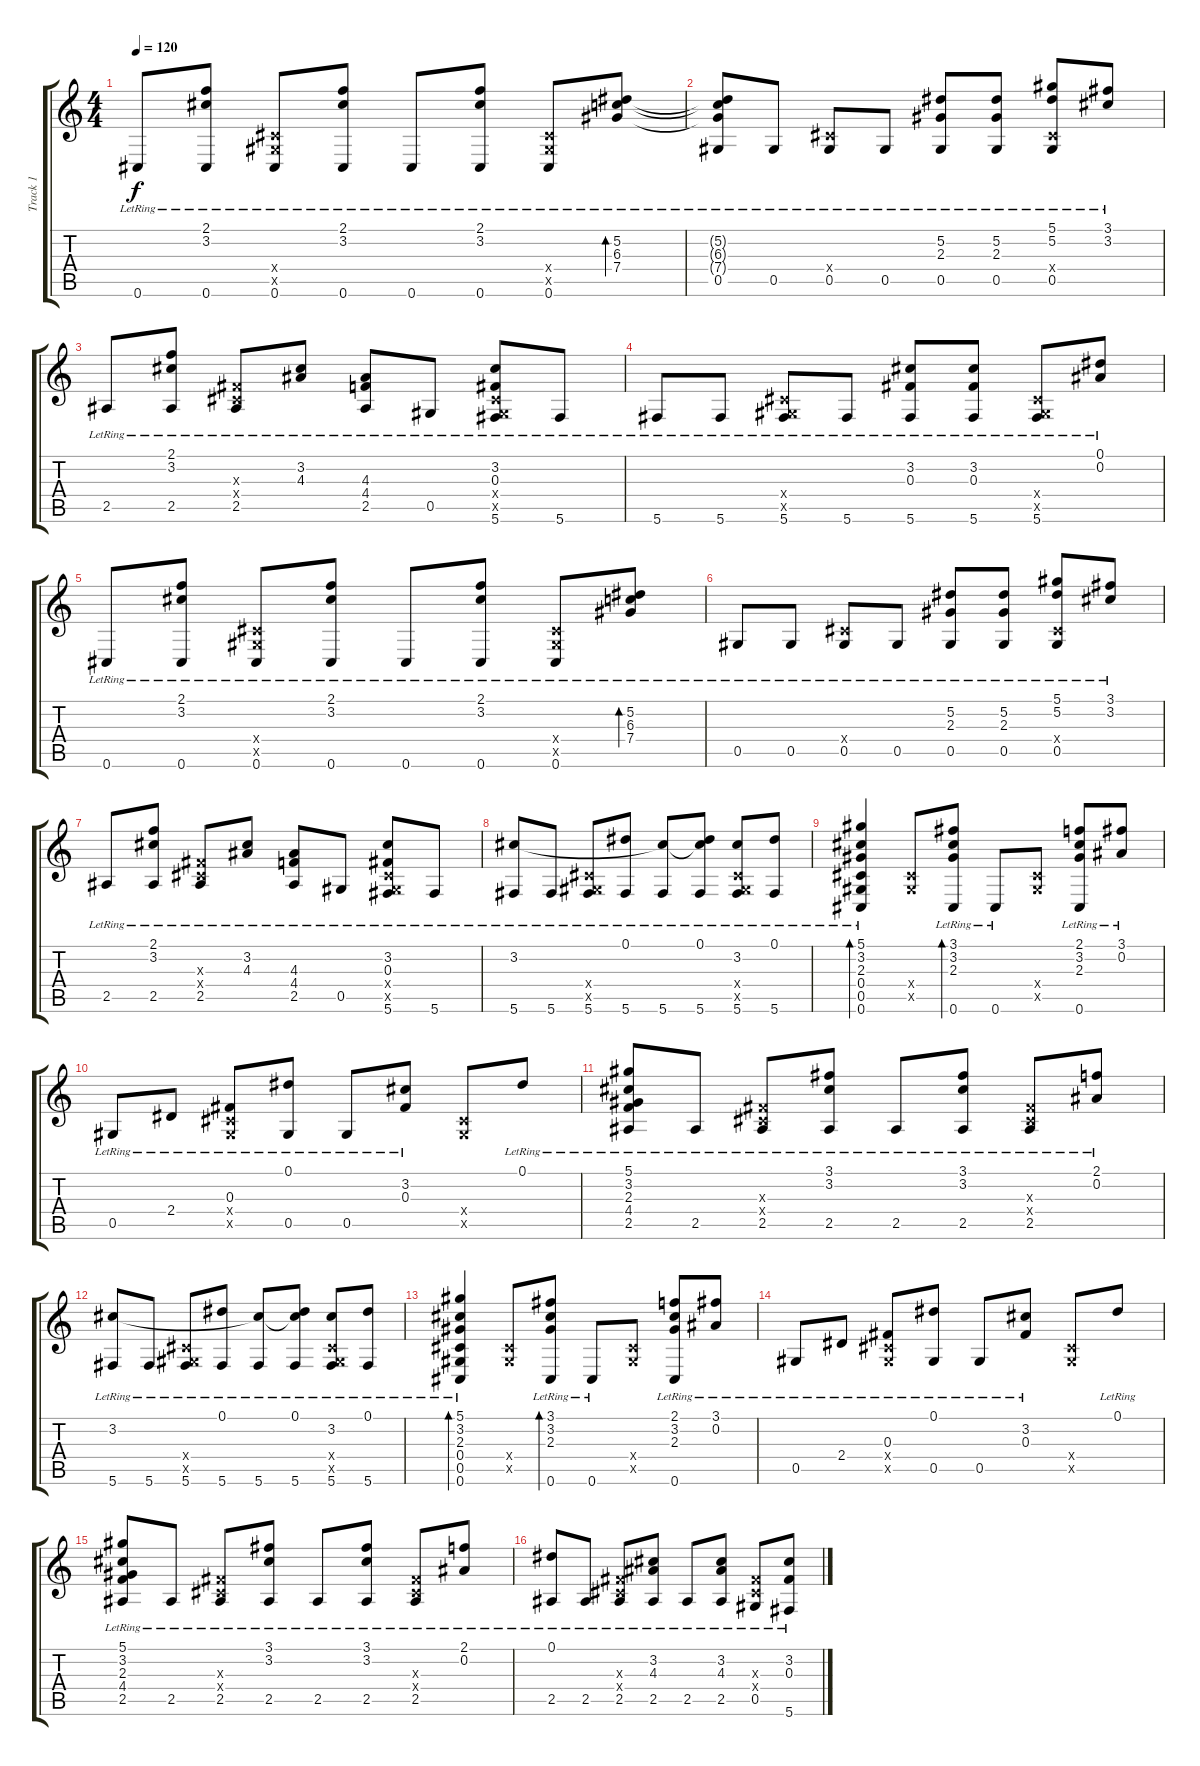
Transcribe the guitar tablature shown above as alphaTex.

\track ("Track 1" "Track 1") {instrument acousticguitarsteel}
\staff {score tabs}
\tuning (Eb4 Bb3 Gb3 Db3 Ab2 Db2) {hide}
\ts (4 4)
\tempo 120
\clef g2
\ks c
0.6{lr}.8{dy f} (2.1{lr} 3.2{lr} 0.6{lr}).8 (0.4{x} 0.5{x} 0.6{lr}).8 (2.1{lr} 3.2{lr} 0.6{lr}).8 0.6{lr}.8 (2.1{lr} 3.2{lr} 0.6{lr}).8 (0.4{x} 0.5{x} 0.6{lr}).8 (5.2{lr} 6.3{lr} 7.4{lr}).8{bd 240} |
(5.2{t} 6.3{t} 7.4{t} 0.5{lr}).8 0.5{lr}.8 (0.4{x} 0.5{lr}).8 0.5{lr}.8 (5.2{lr} 2.3{lr} 0.5{lr}).8 (5.2{lr} 2.3{lr} 0.5{lr}).8 (5.1{lr} 5.2{lr} 0.4{x} 0.5{lr}).8 (3.1{lr} 3.2{lr}).8 |
2.5{lr}.8 (2.1{lr} 3.2{lr} 2.5{lr}).8 (0.3{x} 0.4{x} 2.5{lr}).8 (3.2{lr} 4.3{lr}).8 (4.3{lr} 4.4{lr} 2.5{lr}).8 0.5{lr}.8 (3.2{lr} 0.3{lr} 0.4{x} 0.5{x} 5.6{lr}).8 5.6{lr}.8 |
5.6{lr}.8 5.6{lr}.8 (0.4{x} 0.5{x} 5.6{lr}).8 5.6{lr}.8 (3.2{lr} 0.3{lr} 5.6{lr}).8 (3.2{lr} 0.3{lr} 5.6{lr}).8 (0.4{x} 0.5{x} 5.6{lr}).8 (0.1{lr} 0.2{lr}).8 |
0.6{lr}.8 (2.1{lr} 3.2{lr} 0.6{lr}).8 (0.4{x} 0.5{x} 0.6{lr}).8 (2.1{lr} 3.2{lr} 0.6{lr}).8 0.6{lr}.8 (2.1{lr} 3.2{lr} 0.6{lr}).8 (0.4{x} 0.5{x} 0.6{lr}).8 (5.2{lr} 6.3{lr} 7.4{lr}).8{bd 240} |
0.5{lr}.8 0.5{lr}.8 (0.4{x} 0.5{lr}).8 0.5{lr}.8 (5.2{lr} 2.3{lr} 0.5{lr}).8 (5.2{lr} 2.3{lr} 0.5{lr}).8 (5.1{lr} 5.2{lr} 0.4{x} 0.5{lr}).8 (3.1{lr} 3.2{lr}).8 |
2.5{lr}.8 (2.1{lr} 3.2{lr} 2.5{lr}).8 (0.3{x} 0.4{x} 2.5{lr}).8 (3.2{lr} 4.3{lr}).8 (4.3{lr} 4.4{lr} 2.5{lr}).8 0.5{lr}.8 (3.2{lr} 0.3{lr} 0.4{x} 0.5{x} 5.6{lr}).8 5.6{lr}.8 |
(3.2{lr} 5.6{lr}).8 5.6{lr}.8 (0.4{x} 0.5{x} 5.6{lr}).8 (0.1{lr} 5.6{lr}).8 (3.2{t} 5.6{lr}).8 (0.1{lr} 3.2{t} 5.6{lr}).8 (3.2{lr} 0.4{x} 0.5{x} 5.6{lr}).8 (0.1{lr} 5.6{lr}).8 |
(5.1{lr} 3.2{lr} 2.3{lr} 0.4{lr} 0.5{lr} 0.6{lr}).4{bd 30} (0.4{x} 0.5{x}).8 (3.1{lr} 3.2{lr} 2.3{lr} 0.6{lr}).8{bd 240} 0.6{lr}.8 (0.4{x} 0.5{x}).8 (2.1{lr} 3.2{lr} 2.3{lr} 0.6{lr}).8 (3.1{lr} 0.2{lr}).8 |
0.5{lr}.8 2.4{lr}.8 (0.3{lr} 0.4{x} 0.5{x}).8 (0.1{lr} 0.5{lr}).8 0.5{lr}.8 (3.2{lr} 0.3{lr}).8 (0.4{x} 0.5{x}).8 0.1{lr}.8 |
(5.1{lr} 3.2{lr} 2.3{lr} 4.4{lr} 2.5{lr}).8 2.5{lr}.8 (0.3{x} 0.4{x} 2.5{lr}).8 (3.1{lr} 3.2{lr} 2.5{lr}).8 2.5{lr}.8 (3.1{lr} 3.2{lr} 2.5{lr}).8 (0.3{x} 0.4{x} 2.5{lr}).8 (2.1{lr} 0.2{lr}).8 |
(3.2{lr} 5.6{lr}).8 5.6{lr}.8 (0.4{x} 0.5{x} 5.6{lr}).8 (0.1{lr} 5.6{lr}).8 (3.2{t} 5.6{lr}).8 (0.1{lr} 3.2{t} 5.6{lr}).8 (3.2{lr} 0.4{x} 0.5{x} 5.6{lr}).8 (0.1{lr} 5.6{lr}).8 |
(5.1{lr} 3.2{lr} 2.3{lr} 0.4{lr} 0.5{lr} 0.6{lr}).4{bd 30} (0.4{x} 0.5{x}).8 (3.1{lr} 3.2{lr} 2.3{lr} 0.6{lr}).8{bd 240} 0.6{lr}.8 (0.4{x} 0.5{x}).8 (2.1{lr} 3.2{lr} 2.3{lr} 0.6{lr}).8 (3.1{lr} 0.2{lr}).8 |
0.5{lr}.8 2.4{lr}.8 (0.3{lr} 0.4{x} 0.5{x}).8 (0.1{lr} 0.5{lr}).8 0.5{lr}.8 (3.2{lr} 0.3{lr}).8 (0.4{x} 0.5{x}).8 0.1{lr}.8 |
(5.1{lr} 3.2{lr} 2.3{lr} 4.4{lr} 2.5{lr}).8 2.5{lr}.8 (0.3{x} 0.4{x} 2.5{lr}).8 (3.1{lr} 3.2{lr} 2.5{lr}).8 2.5{lr}.8 (3.1{lr} 3.2{lr} 2.5{lr}).8 (0.3{x} 0.4{x} 2.5{lr}).8 (2.1{lr} 0.2{lr}).8 |
(0.1{lr} 2.5{lr}).8 2.5{lr}.8 (0.3{x} 0.4{x} 2.5{lr}).8 (3.2{lr} 4.3{lr} 2.5{lr}).8 2.5{lr}.8 (3.2{lr} 4.3{lr} 2.5{lr}).8 (0.3{x} 0.4{x} 0.5{lr}).8 (3.2{lr} 0.3{lr} 5.6{lr}).8
